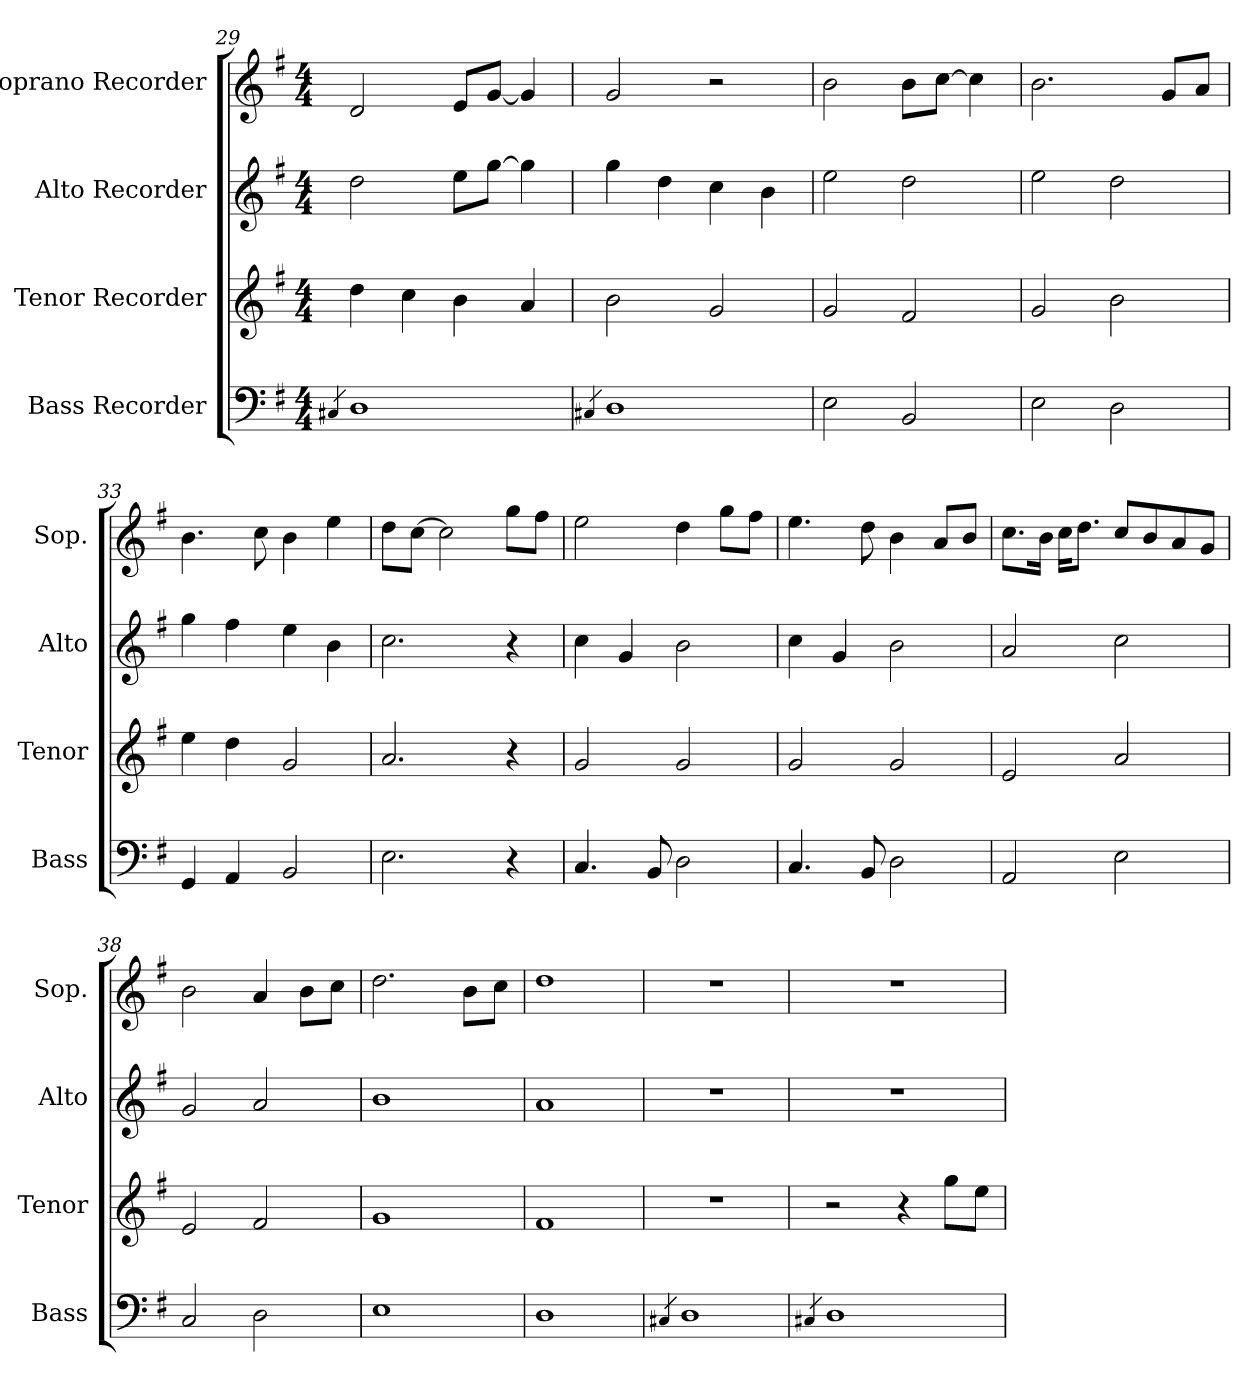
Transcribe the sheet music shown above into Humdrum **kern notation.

**kern	**kern	**kern	**kern
*part4	*part3	*part2	*part1
*staff4	*staff3	*staff2	*staff1
*I"Bass Recorder	*I"Tenor Recorder	*I"Alto Recorder	*I"Soprano Recorder
*I'Bass	*I'Tenor	*I'Alto	*I'Sop.
*clefF4	*clefG2	*clefG2	*clefG2
*ITrd-7c-12	*	*	*ITrd-7c-12
*k[f#]	*k[f#]	*k[f#]	*k[f#]
*G:	*G:	*G:	*G:
*M4/4	*M4/4	*M4/4	*M4/4
=29	=29	=29	=29
4qc#X/	.	.	.
1d	4dd\	2dd\	2dd/
.	4cc\	.	.
.	4b\	8ee\L	8ee/L
.	.	[8gg\J	[8gg/J
.	4a/	4gg\]	4gg/]
=30	=30	=30	=30
4qc#X/	.	.	.
1d	2b\	4gg\	2gg/
.	.	4dd\	.
.	2g/	4cc\	2r
.	.	4b\	.
!!LO:LB:g=z
=31	=31	=31	=31
2e\	2g/	2ee\	2bb\
2B/	2f#/	2dd\	8bb\L
.	.	.	[8ccc\J
.	.	.	4ccc\]
=32	=32	=32	=32
2e\	2g/	2ee\	2.bb\
2d\	2b\	2dd\	.
.	.	.	8gg/L
.	.	.	8aa/J
=33	=33	=33	=33
4G/	4ee\	4gg\	4.bb\
4A/	4dd\	4ff#\	.
.	.	.	8ccc\
2B/	2g/	4ee\	4bb\
.	.	4b\	4eee\
=34	=34	=34	=34
2.e\	2.a/	2.cc\	8ddd\L
.	.	.	[8ccc\J
.	.	.	2ccc\]
4r	4r	4r	8ggg\L
.	.	.	8fff#\J
=35	=35	=35	=35
4.c/	2g/	4cc\	2eee\
.	.	4g/	.
8B/	.	.	.
2d\	2g/	2b\	4ddd\
.	.	.	8ggg\L
.	.	.	8fff#\J
=36	=36	=36	=36
4.c/	2g/	4cc\	4.eee\
.	.	4g/	.
8B/	.	.	8ddd\
2d\	2g/	2b\	4bb\
.	.	.	8aa/L
.	.	.	8bb/J
!!LO:PB:g=z
=37	=37	=37	=37
2A/	2e/	2a/	8.ccc\L
.	.	.	16bb\Jk
.	.	.	16ccc\KL
.	.	.	8.ddd\J
2e\	2a/	2cc\	8ccc/L
.	.	.	8bb/
.	.	.	8aa/
.	.	.	8gg/J
=38	=38	=38	=38
2c/	2e/	2g/	2bb\
2d\	2f#/	2a/	4aa/
.	.	.	8bb\L
.	.	.	8ccc\J
=39	=39	=39	=39
1e	1g	1b	2.ddd\
.	.	.	8bb\L
.	.	.	8ccc\J
=40	=40	=40	=40
1d	1f#	1a	1ddd
=41	=41	=41	=41
4qc#X/	.	.	.
1d	1r	1r	1r
=42	=42	=42	=42
4qc#X/	.	.	.
1d	2r	1r	1r
.	4r	.	.
.	8gg\L	.	.
.	8ee\J	.	.
=	=	=	=
*-	*-	*-	*-
